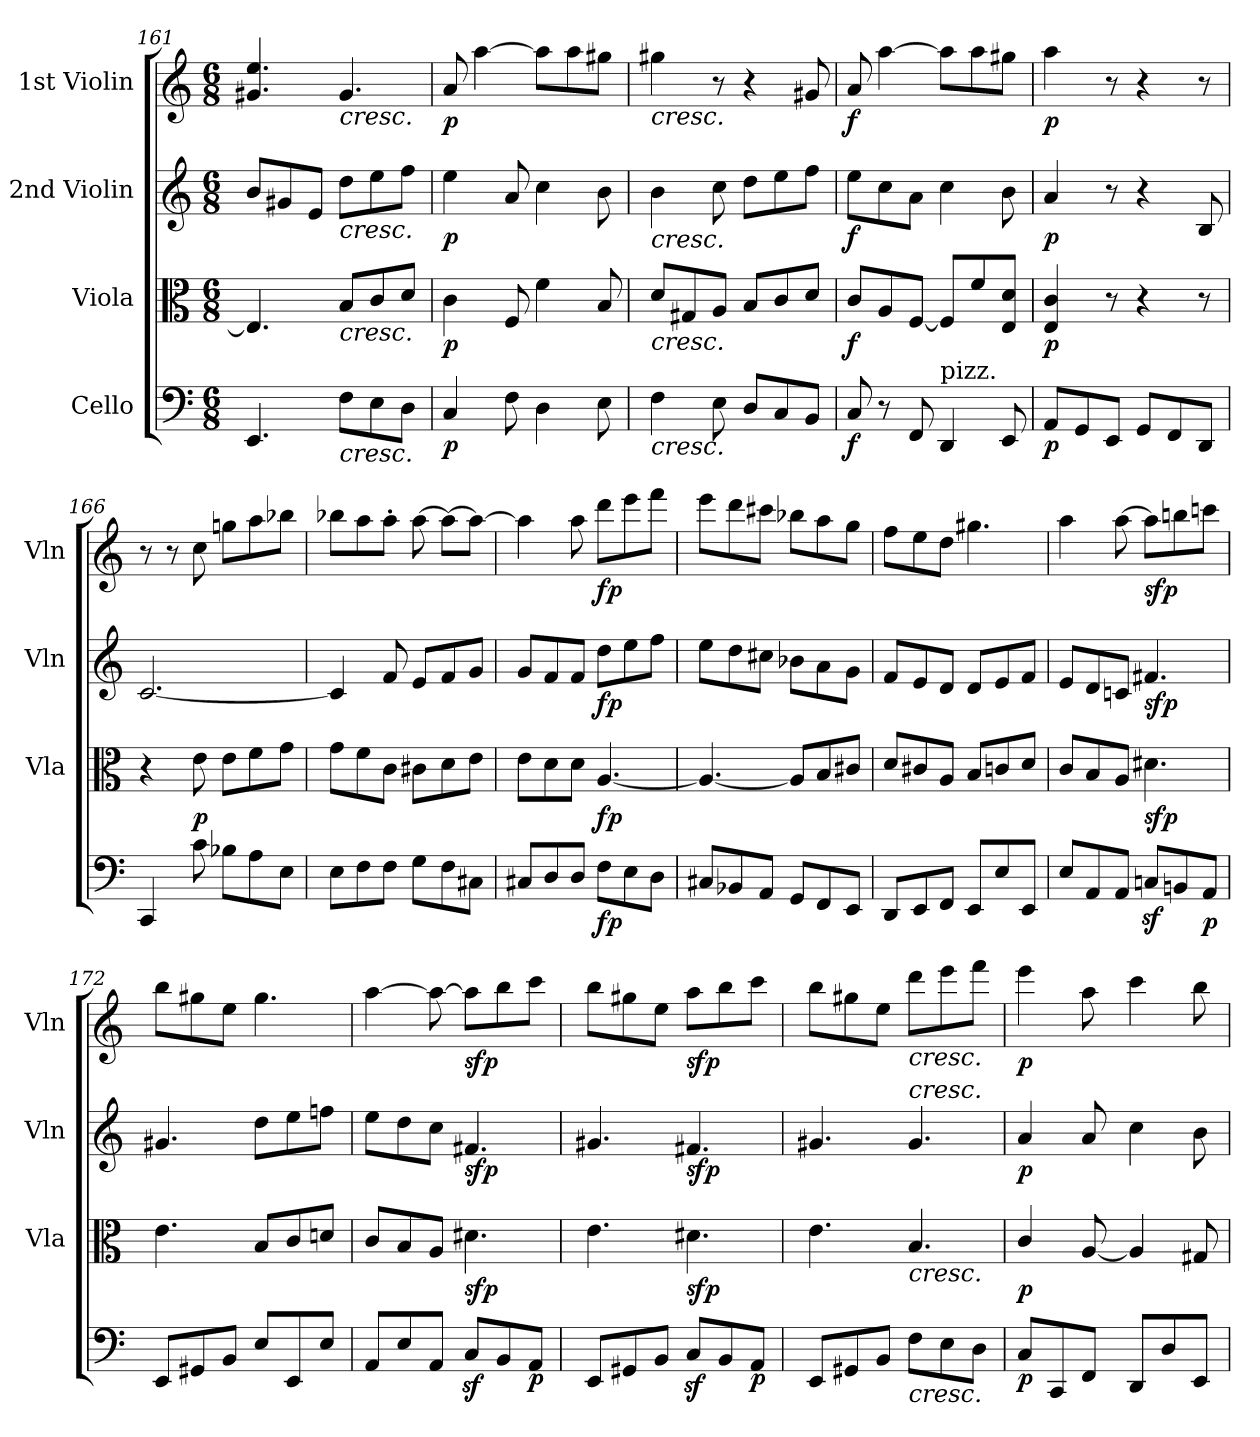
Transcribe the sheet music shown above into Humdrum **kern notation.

**kern	**dynam	**kern	**dynam	**kern	**dynam	**kern	**dynam
*part4	*part4	*part3	*part3	*part2	*part2	*part1	*part1
*staff4	*staff4	*staff3	*staff3	*staff2	*staff2	*staff1	*staff1
*I"Cello	*	*I"Viola	*	*I"2nd Violin	*	*I"1st Violin	*
*	*	*I'Vla	*	*I'Vln	*	*I'Vln	*
*clefF4	*	*clefC3	*	*clefG2	*	*clefG2	*
*k[]	*	*k[]	*	*k[]	*	*k[]	*
*M6/8	*	*M6/8	*	*M6/8	*	*M6/8	*
=161	=161	=161	=161	=161	=161	=161	=161
4.EE/	.	4.E/]	.	8b/L	.	4.g#X/ 4.ee/	.
.	.	.	.	8g#X/	.	.	.
.	.	.	.	8e/J	.	.	.
!	!	!	!	!	!	!LO:TX:b:i:t=cresc.	!
!	!	!	!	!LO:TX:b:i:t=cresc.	!	!	!
!	!	!LO:TX:b:i:t=cresc.	!	!	!	!	!
!LO:TX:b:i:t=cresc.	!	!	!	!	!	!	!
8F\L	.	8B/L	.	8dd\L	.	4.g#/	.
8E\	.	8c/	.	8ee\	.	.	.
8D\J	.	8d/J	.	8ff\J	.	.	.
!!LO:LB:g=z
=162	=162	=162	=162	=162	=162	=162	=162
!	!LO:DY:b	!	!LO:DY:b	!	!LO:DY:b	!	!LO:DY:b
4C/	p	4c\	p	4ee\	p	8a/	p
.	.	.	.	.	.	[4aa\	.
8F\	.	8F/	.	8a/	.	.	.
4D\	.	4f\	.	4cc\	.	8aa\L]	.
.	.	.	.	.	.	8aa\	.
8E\	.	8B/	.	8b\	.	8gg#X\J	.
=163	=163	=163	=163	=163	=163	=163	=163
!	!	!	!	!	!	!LO:TX:b:i:t=cresc.	!
!	!	!	!	!LO:TX:b:i:t=cresc.	!	!	!
!	!	!LO:TX:b:i:t=cresc.	!	!	!	!	!
!LO:TX:b:i:t=cresc.	!	!	!	!	!	!	!
4F\	.	8d/L	.	4b\	.	4gg#X\	.
.	.	8G#X/	.	.	.	.	.
8E\	.	8A/J	.	8cc\	.	8r	.
8D/L	.	8B/L	.	8dd\L	.	4r	.
8C/	.	8c/	.	8ee\	.	.	.
8BB/J	.	8d/J	.	8ff\J	.	8g#X/	.
=164	=164	=164	=164	=164	=164	=164	=164
!	!LO:DY:b	!	!LO:DY:b	!	!LO:DY:b	!	!LO:DY:b
8C/	f	8c/L	f	8ee\L	f	8a/	f
8r	.	8A/	.	8cc\	.	[4aa\	.
8FF/	.	[8F/J	.	8a\J	.	.	.
!LO:TX:a:t=pizz.	!	!	!	!	!	!	!
4DD/	.	8F/L]	.	4cc\	.	8aa\L]	.
.	.	8f/	.	.	.	8aa\	.
8EE/	.	8E/ 8d/J	.	8b\	.	8gg#X\J	.
=165	=165	=165	=165	=165	=165	=165	=165
!	!LO:DY:b	!	!LO:DY:b	!	!LO:DY:b	!	!LO:DY:b
8AA/L	p	4E/ 4c/	p	4a/	p	4aa\	p
8GG/	.	.	.	.	.	.	.
8EE/J	.	8r	.	8r	.	8r	.
8GG/L	.	4r	.	4r	.	4r	.
8FF/	.	.	.	.	.	.	.
8DD/J	.	8r	.	8B/	.	8r	.
=166	=166	=166	=166	=166	=166	=166	=166
4CC/	.	4r	.	[2.c/	.	8r	.
.	.	.	.	.	.	8r	.
!	!	!	!LO:DY:b	!	!	!	!
8c\	.	8e\	p	.	.	8cc\	.
8B-X\L	.	8e\L	.	.	.	8ggn\L	.
8A\	.	8f\	.	.	.	8aa\	.
8E\J	.	8g\J	.	.	.	8bb-X\J	.
!!LO:LB:g=z
=167	=167	=167	=167	=167	=167	=167	=167
8E\L	.	8g\L	.	4c/]	.	8bb-X\L	.
8F\	.	8f\	.	.	.	8aa\	.
8F\J	.	8c\J	.	8f/	.	8aa'\J	.
8G\L	.	8c#X\L	.	8e/L	.	[8aa\	.
8F\	.	8d\	.	8f/	.	8aa\L_	.
8C#X\J	.	8e\J	.	8g/J	.	8aa\J_	.
=168	=168	=168	=168	=168	=168	=168	=168
8C#X/L	.	8e\L	.	8g/L	.	4aa\]	.
8D/	.	8d\	.	8f/	.	.	.
8D/J	.	8d\J	.	8f/J	.	8aa\	.
!	!LO:DY:b	!	!LO:DY:b	!	!LO:DY:b	!	!LO:DY:b
8F\L	fp	[4.A/	fp	8dd\L	fp	8ddd\L	fp
8E\	.	.	.	8ee\	.	8eee\	.
8D\J	.	.	.	8ff\J	.	8fff\J	.
=169	=169	=169	=169	=169	=169	=169	=169
8C#X/L	.	4.A/_	.	8ee\L	.	8eee\L	.
8BB-X/	.	.	.	8dd\	.	8ddd\	.
8AA/J	.	.	.	8cc#X\J	.	8ccc#X\J	.
8GG/L	.	8A/L]	.	8b-X\L	.	8bb-X\L	.
8FF/	.	8B/	.	8a\	.	8aa\	.
8EE/J	.	8c#X/J	.	8g\J	.	8gg\J	.
!!LO:PB:g=z
=170	=170	=170	=170	=170	=170	=170	=170
8DD/L	.	8d/L	.	8f/L	.	8ff\L	.
8EE/	.	8c#X/	.	8e/	.	8ee\	.
8FF/J	.	8A/J	.	8d/J	.	8dd\J	.
8EE/L	.	8B/L	.	8d/L	.	4.gg#X\	.
8E/	.	8cn/	.	8e/	.	.	.
8EE/J	.	8d/J	.	8f/J	.	.	.
=171	=171	=171	=171	=171	=171	=171	=171
8E/L	.	8c/L	.	8e/L	.	4aa\	.
8AA/	.	8B/	.	8d/	.	.	.
8AA/J	.	8A/J	.	8cn/J	.	[8aa\	.
!	!	!	!LO:DY:b	!	!LO:DY:b	!	!LO:DY:b
8Cnz</L	.	4.d#X\	sfp	4.f#X/	sfp	8aa\L]	sfp
8BBn/	.	.	.	.	.	8bbn\	.
!	!LO:DY:b	!	!	!	!	!	!
8AA/J	p	.	.	.	.	8cccn\J	.
=172	=172	=172	=172	=172	=172	=172	=172
8EE/L	.	4.e\	.	4.g#X/	.	8bb\L	.
8GG#X/	.	.	.	.	.	8gg#X\	.
8BB/J	.	.	.	.	.	8ee\J	.
8E/L	.	8B/L	.	8dd\L	.	4.gg#\	.
8EE/	.	8c/	.	8ee\	.	.	.
8E/J	.	8dn/J	.	8ffn\J	.	.	.
=173	=173	=173	=173	=173	=173	=173	=173
8AA/L	.	8c/L	.	8ee\L	.	[4aa\	.
8E/	.	8B/	.	8dd\	.	.	.
8AA/J	.	8A/J	.	8cc\J	.	8aa\_	.
!	!	!	!LO:DY:b	!	!LO:DY:b	!	!LO:DY:b
8Cz</L	.	4.d#X\	sfp	4.f#X/	sfp	8aa\L]	sfp
8BB/	.	.	.	.	.	8bb\	.
!	!LO:DY:b	!	!	!	!	!	!
8AA/J	p	.	.	.	.	8ccc\J	.
=174	=174	=174	=174	=174	=174	=174	=174
8EE/L	.	4.e\	.	4.g#X/	.	8bb\L	.
8GG#X/	.	.	.	.	.	8gg#X\	.
8BB/J	.	.	.	.	.	8ee\J	.
!	!	!	!LO:DY:b	!	!LO:DY:b	!	!LO:DY:b
8Cz</L	.	4.d#X\	sfp	4.f#X/	sfp	8aa\L	sfp
8BB/	.	.	.	.	.	8bb\	.
!	!LO:DY:b	!	!	!	!	!	!
8AA/J	p	.	.	.	.	8ccc\J	.
!!LO:LB:g=z
=175	=175	=175	=175	=175	=175	=175	=175
8EE/L	.	4.e\	.	4.g#X/	.	8bb\L	.
8GG#X/	.	.	.	.	.	8gg#X\	.
8BB/J	.	.	.	.	.	8ee\J	.
!	!	!	!	!	!	!LO:TX:b:i:t=cresc.	!
!	!	!	!	!LO:TX:a:i:t=cresc.	!	!	!
!	!	!LO:TX:b:i:t=cresc.	!	!	!	!	!
!LO:TX:b:i:t=cresc.	!	!	!	!	!	!	!
8F\L	.	4.B/	.	4.g#/	.	8ddd\L	.
8E\	.	.	.	.	.	8eee\	.
8D\J	.	.	.	.	.	8fff\J	.
=176	=176	=176	=176	=176	=176	=176	=176
!	!LO:DY:b	!	!LO:DY:b	!	!LO:DY:b	!	!LO:DY:b
8C/L	p	4c/	p	4a/	p	4eee\	p
8CC/	.	.	.	.	.	.	.
8FF/J	.	[8A/	.	8a/	.	8aa\	.
8DD/L	.	4A/]	.	4cc\	.	4ccc\	.
8D/	.	.	.	.	.	.	.
8EE/J	.	8G#X/	.	8b\	.	8bb\	.
=	=	=	=	=	=	=	=
*-	*-	*-	*-	*-	*-	*-	*-
